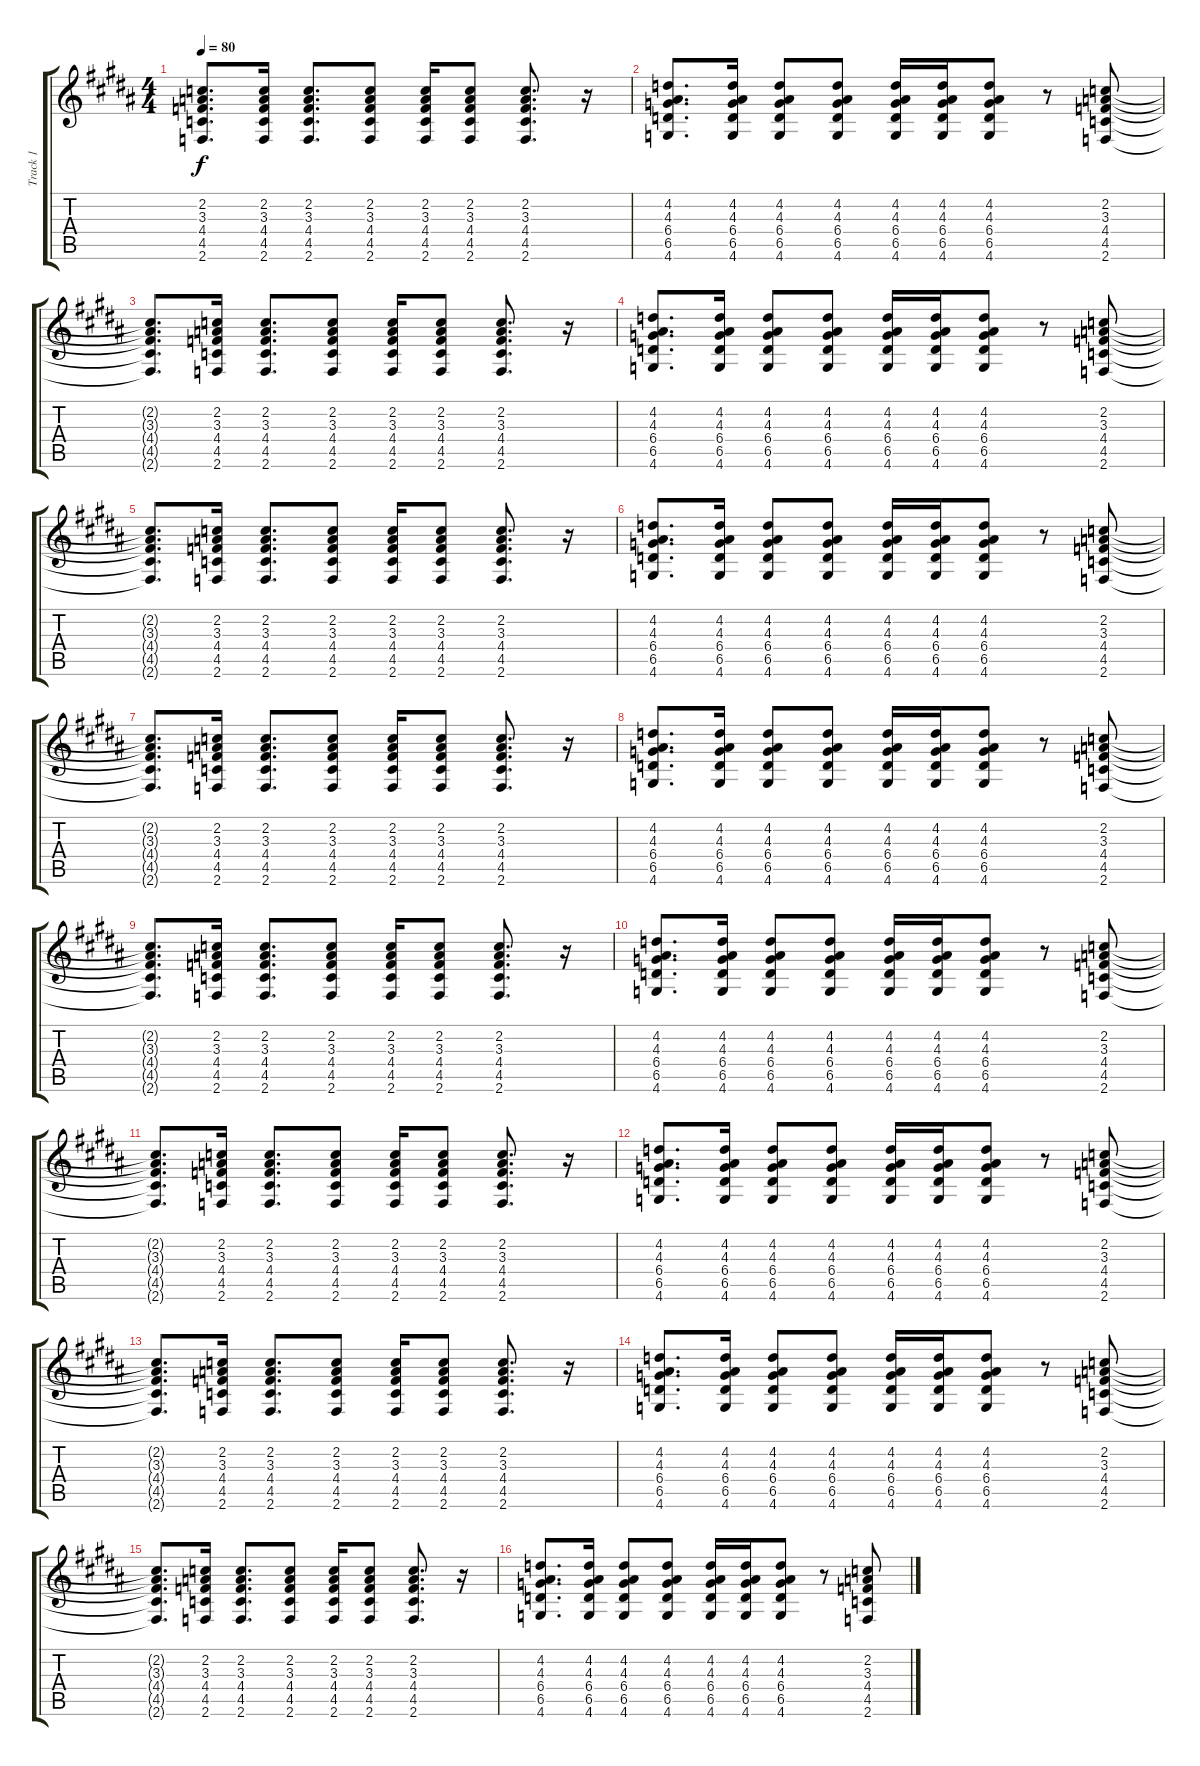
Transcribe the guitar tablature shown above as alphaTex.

\track ("Track 1" "Track 1") {instrument acousticguitarsteel}
\staff {score tabs}
\tuning (Eb4 Bb3 Gb3 Db3 Ab2 Eb2) {hide}
\ts (4 4)
\tempo 80
\clef g2
\ks b
(2.2{t} 3.3{t} 4.4{t} 4.5{t} 2.6{t}).8{d dy f} (2.2 3.3 4.4 4.5 2.6).16 (2.2 3.3 4.4 4.5 2.6).8{d} (2.2 3.3 4.4 4.5 2.6).8 (2.2 3.3 4.4 4.5 2.6).16 (2.2 3.3 4.4 4.5 2.6).8 (2.2 3.3 4.4 4.5 2.6).8{d} r.16 |
(4.2 4.3 6.4 6.5 4.6).8{d} (4.2 4.3 6.4 6.5 4.6).16 (4.2 4.3 6.4 6.5 4.6).8 (4.2 4.3 6.4 6.5 4.6).8 (4.2 4.3 6.4 6.5 4.6).16 (4.2 4.3 6.4 6.5 4.6).16 (4.2 4.3 6.4 6.5 4.6).8 r.8 (2.2 3.3 4.4 4.5 2.6).8 |
(2.2{t} 3.3{t} 4.4{t} 4.5{t} 2.6{t}).8{d} (2.2 3.3 4.4 4.5 2.6).16 (2.2 3.3 4.4 4.5 2.6).8{d} (2.2 3.3 4.4 4.5 2.6).8 (2.2 3.3 4.4 4.5 2.6).16 (2.2 3.3 4.4 4.5 2.6).8 (2.2 3.3 4.4 4.5 2.6).8{d} r.16 |
(4.2 4.3 6.4 6.5 4.6).8{d} (4.2 4.3 6.4 6.5 4.6).16 (4.2 4.3 6.4 6.5 4.6).8 (4.2 4.3 6.4 6.5 4.6).8 (4.2 4.3 6.4 6.5 4.6).16 (4.2 4.3 6.4 6.5 4.6).16 (4.2 4.3 6.4 6.5 4.6).8 r.8 (2.2 3.3 4.4 4.5 2.6).8 |
(2.2{t} 3.3{t} 4.4{t} 4.5{t} 2.6{t}).8{d} (2.2 3.3 4.4 4.5 2.6).16 (2.2 3.3 4.4 4.5 2.6).8{d} (2.2 3.3 4.4 4.5 2.6).8 (2.2 3.3 4.4 4.5 2.6).16 (2.2 3.3 4.4 4.5 2.6).8 (2.2 3.3 4.4 4.5 2.6).8{d} r.16 |
(4.2 4.3 6.4 6.5 4.6).8{d} (4.2 4.3 6.4 6.5 4.6).16 (4.2 4.3 6.4 6.5 4.6).8 (4.2 4.3 6.4 6.5 4.6).8 (4.2 4.3 6.4 6.5 4.6).16 (4.2 4.3 6.4 6.5 4.6).16 (4.2 4.3 6.4 6.5 4.6).8 r.8 (2.2 3.3 4.4 4.5 2.6).8 |
(2.2{t} 3.3{t} 4.4{t} 4.5{t} 2.6{t}).8{d} (2.2 3.3 4.4 4.5 2.6).16 (2.2 3.3 4.4 4.5 2.6).8{d} (2.2 3.3 4.4 4.5 2.6).8 (2.2 3.3 4.4 4.5 2.6).16 (2.2 3.3 4.4 4.5 2.6).8 (2.2 3.3 4.4 4.5 2.6).8{d} r.16 |
(4.2 4.3 6.4 6.5 4.6).8{d} (4.2 4.3 6.4 6.5 4.6).16 (4.2 4.3 6.4 6.5 4.6).8 (4.2 4.3 6.4 6.5 4.6).8 (4.2 4.3 6.4 6.5 4.6).16 (4.2 4.3 6.4 6.5 4.6).16 (4.2 4.3 6.4 6.5 4.6).8 r.8 (2.2 3.3 4.4 4.5 2.6).8 |
(2.2{t} 3.3{t} 4.4{t} 4.5{t} 2.6{t}).8{d} (2.2 3.3 4.4 4.5 2.6).16 (2.2 3.3 4.4 4.5 2.6).8{d} (2.2 3.3 4.4 4.5 2.6).8 (2.2 3.3 4.4 4.5 2.6).16 (2.2 3.3 4.4 4.5 2.6).8 (2.2 3.3 4.4 4.5 2.6).8{d} r.16 |
(4.2 4.3 6.4 6.5 4.6).8{d} (4.2 4.3 6.4 6.5 4.6).16 (4.2 4.3 6.4 6.5 4.6).8 (4.2 4.3 6.4 6.5 4.6).8 (4.2 4.3 6.4 6.5 4.6).16 (4.2 4.3 6.4 6.5 4.6).16 (4.2 4.3 6.4 6.5 4.6).8 r.8 (2.2 3.3 4.4 4.5 2.6).8 |
(2.2{t} 3.3{t} 4.4{t} 4.5{t} 2.6{t}).8{d} (2.2 3.3 4.4 4.5 2.6).16 (2.2 3.3 4.4 4.5 2.6).8{d} (2.2 3.3 4.4 4.5 2.6).8 (2.2 3.3 4.4 4.5 2.6).16 (2.2 3.3 4.4 4.5 2.6).8 (2.2 3.3 4.4 4.5 2.6).8{d} r.16 |
(4.2 4.3 6.4 6.5 4.6).8{d} (4.2 4.3 6.4 6.5 4.6).16 (4.2 4.3 6.4 6.5 4.6).8 (4.2 4.3 6.4 6.5 4.6).8 (4.2 4.3 6.4 6.5 4.6).16 (4.2 4.3 6.4 6.5 4.6).16 (4.2 4.3 6.4 6.5 4.6).8 r.8 (2.2 3.3 4.4 4.5 2.6).8 |
(2.2{t} 3.3{t} 4.4{t} 4.5{t} 2.6{t}).8{d} (2.2 3.3 4.4 4.5 2.6).16 (2.2 3.3 4.4 4.5 2.6).8{d} (2.2 3.3 4.4 4.5 2.6).8 (2.2 3.3 4.4 4.5 2.6).16 (2.2 3.3 4.4 4.5 2.6).8 (2.2 3.3 4.4 4.5 2.6).8{d} r.16 |
(4.2 4.3 6.4 6.5 4.6).8{d} (4.2 4.3 6.4 6.5 4.6).16 (4.2 4.3 6.4 6.5 4.6).8 (4.2 4.3 6.4 6.5 4.6).8 (4.2 4.3 6.4 6.5 4.6).16 (4.2 4.3 6.4 6.5 4.6).16 (4.2 4.3 6.4 6.5 4.6).8 r.8 (2.2 3.3 4.4 4.5 2.6).8 |
(2.2{t} 3.3{t} 4.4{t} 4.5{t} 2.6{t}).8{d} (2.2 3.3 4.4 4.5 2.6).16 (2.2 3.3 4.4 4.5 2.6).8{d} (2.2 3.3 4.4 4.5 2.6).8 (2.2 3.3 4.4 4.5 2.6).16 (2.2 3.3 4.4 4.5 2.6).8 (2.2 3.3 4.4 4.5 2.6).8{d} r.16 |
(4.2 4.3 6.4 6.5 4.6).8{d} (4.2 4.3 6.4 6.5 4.6).16 (4.2 4.3 6.4 6.5 4.6).8 (4.2 4.3 6.4 6.5 4.6).8 (4.2 4.3 6.4 6.5 4.6).16 (4.2 4.3 6.4 6.5 4.6).16 (4.2 4.3 6.4 6.5 4.6).8 r.8 (2.2 3.3 4.4 4.5 2.6).8
